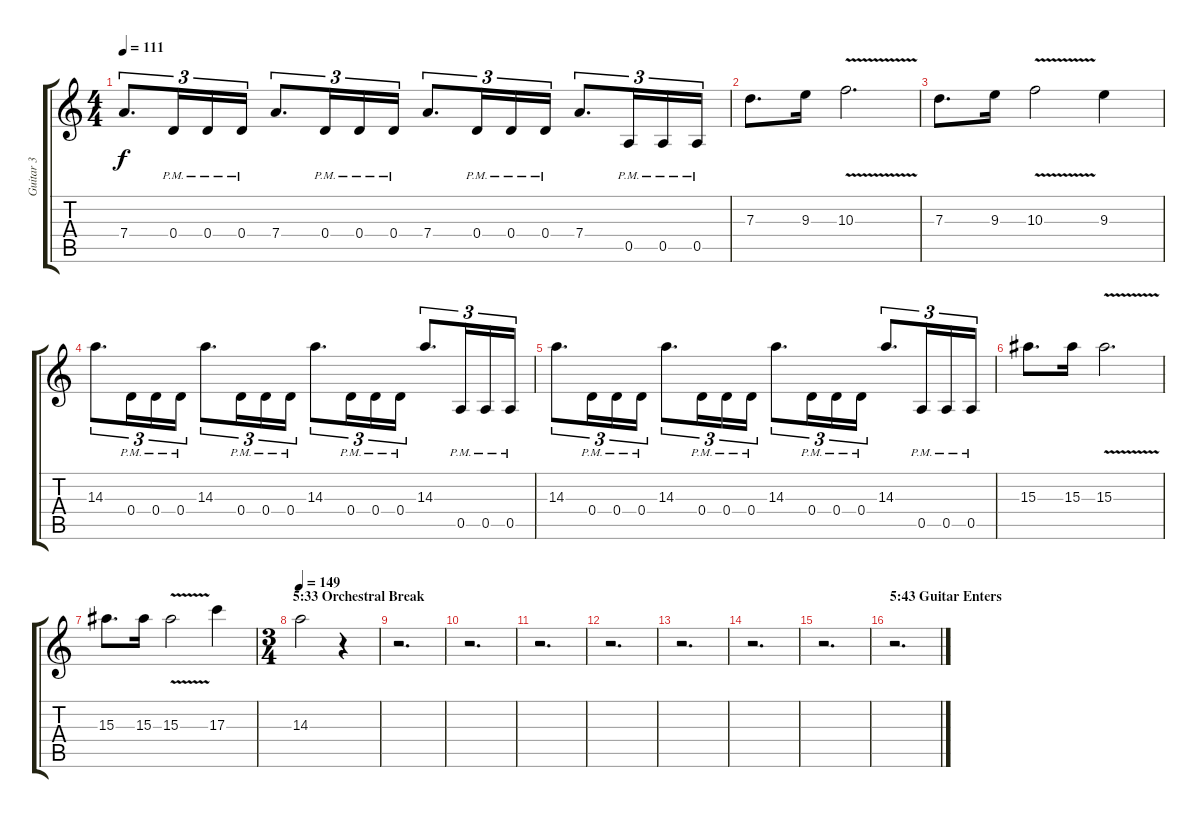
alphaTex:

\track ("Guitar 3" "Guitar 3") {instrument distortionguitar}
\staff {score tabs}
\tuning (E4 B3 G3 D3 A2 E2) {hide}
\ts (4 4)
\tempo 111
\clef g2
\ks c
7.4.8{d tu (3 2) dy f} 0.4{pm}.16{tu (3 2)} 0.4{pm}.16{tu (3 2)} 0.4{pm}.16{tu (3 2)} 7.4.8{d tu (3 2)} 0.4{pm}.16{tu (3 2)} 0.4{pm}.16{tu (3 2)} 0.4{pm}.16{tu (3 2)} 7.4.8{d tu (3 2)} 0.4{pm}.16{tu (3 2)} 0.4{pm}.16{tu (3 2)} 0.4{pm}.16{tu (3 2)} 7.4.8{d tu (3 2)} 0.5{pm}.16{tu (3 2)} 0.5{pm}.16{tu (3 2)} 0.5{pm}.16{tu (3 2)} |
7.3.8{d} 9.3.16 10.3{v}.2{d} |
7.3.8{d} 9.3.16 10.3{v}.2 9.3.4 |
14.3.8{d tu (3 2)} 0.4{pm}.16{tu (3 2)} 0.4{pm}.16{tu (3 2)} 0.4{pm}.16{tu (3 2)} 14.3.8{d tu (3 2)} 0.4{pm}.16{tu (3 2)} 0.4{pm}.16{tu (3 2)} 0.4{pm}.16{tu (3 2)} 14.3.8{d tu (3 2)} 0.4{pm}.16{tu (3 2)} 0.4{pm}.16{tu (3 2)} 0.4{pm}.16{tu (3 2)} 14.3.8{d tu (3 2)} 0.5{pm}.16{tu (3 2)} 0.5{pm}.16{tu (3 2)} 0.5{pm}.16{tu (3 2)} |
14.3.8{d tu (3 2)} 0.4{pm}.16{tu (3 2)} 0.4{pm}.16{tu (3 2)} 0.4{pm}.16{tu (3 2)} 14.3.8{d tu (3 2)} 0.4{pm}.16{tu (3 2)} 0.4{pm}.16{tu (3 2)} 0.4{pm}.16{tu (3 2)} 14.3.8{d tu (3 2)} 0.4{pm}.16{tu (3 2)} 0.4{pm}.16{tu (3 2)} 0.4{pm}.16{tu (3 2)} 14.3.8{d tu (3 2)} 0.5{pm}.16{tu (3 2)} 0.5{pm}.16{tu (3 2)} 0.5{pm}.16{tu (3 2)} |
15.3.8{d} 15.3.16 15.3{v}.2{d} |
15.3.8{d} 15.3.16 15.3{v}.2 17.3.4 |
\ts (3 4)
\section ("" "5:33 Orchestral Break")
\tempo 149
14.3.2 r.4 |
r.2{d} |
r.2{d} |
r.2{d} |
r.2{d} |
r.2{d} |
r.2{d} |
r.2{d} |
\section ("" "5:43 Guitar Enters")
r.2{d}
